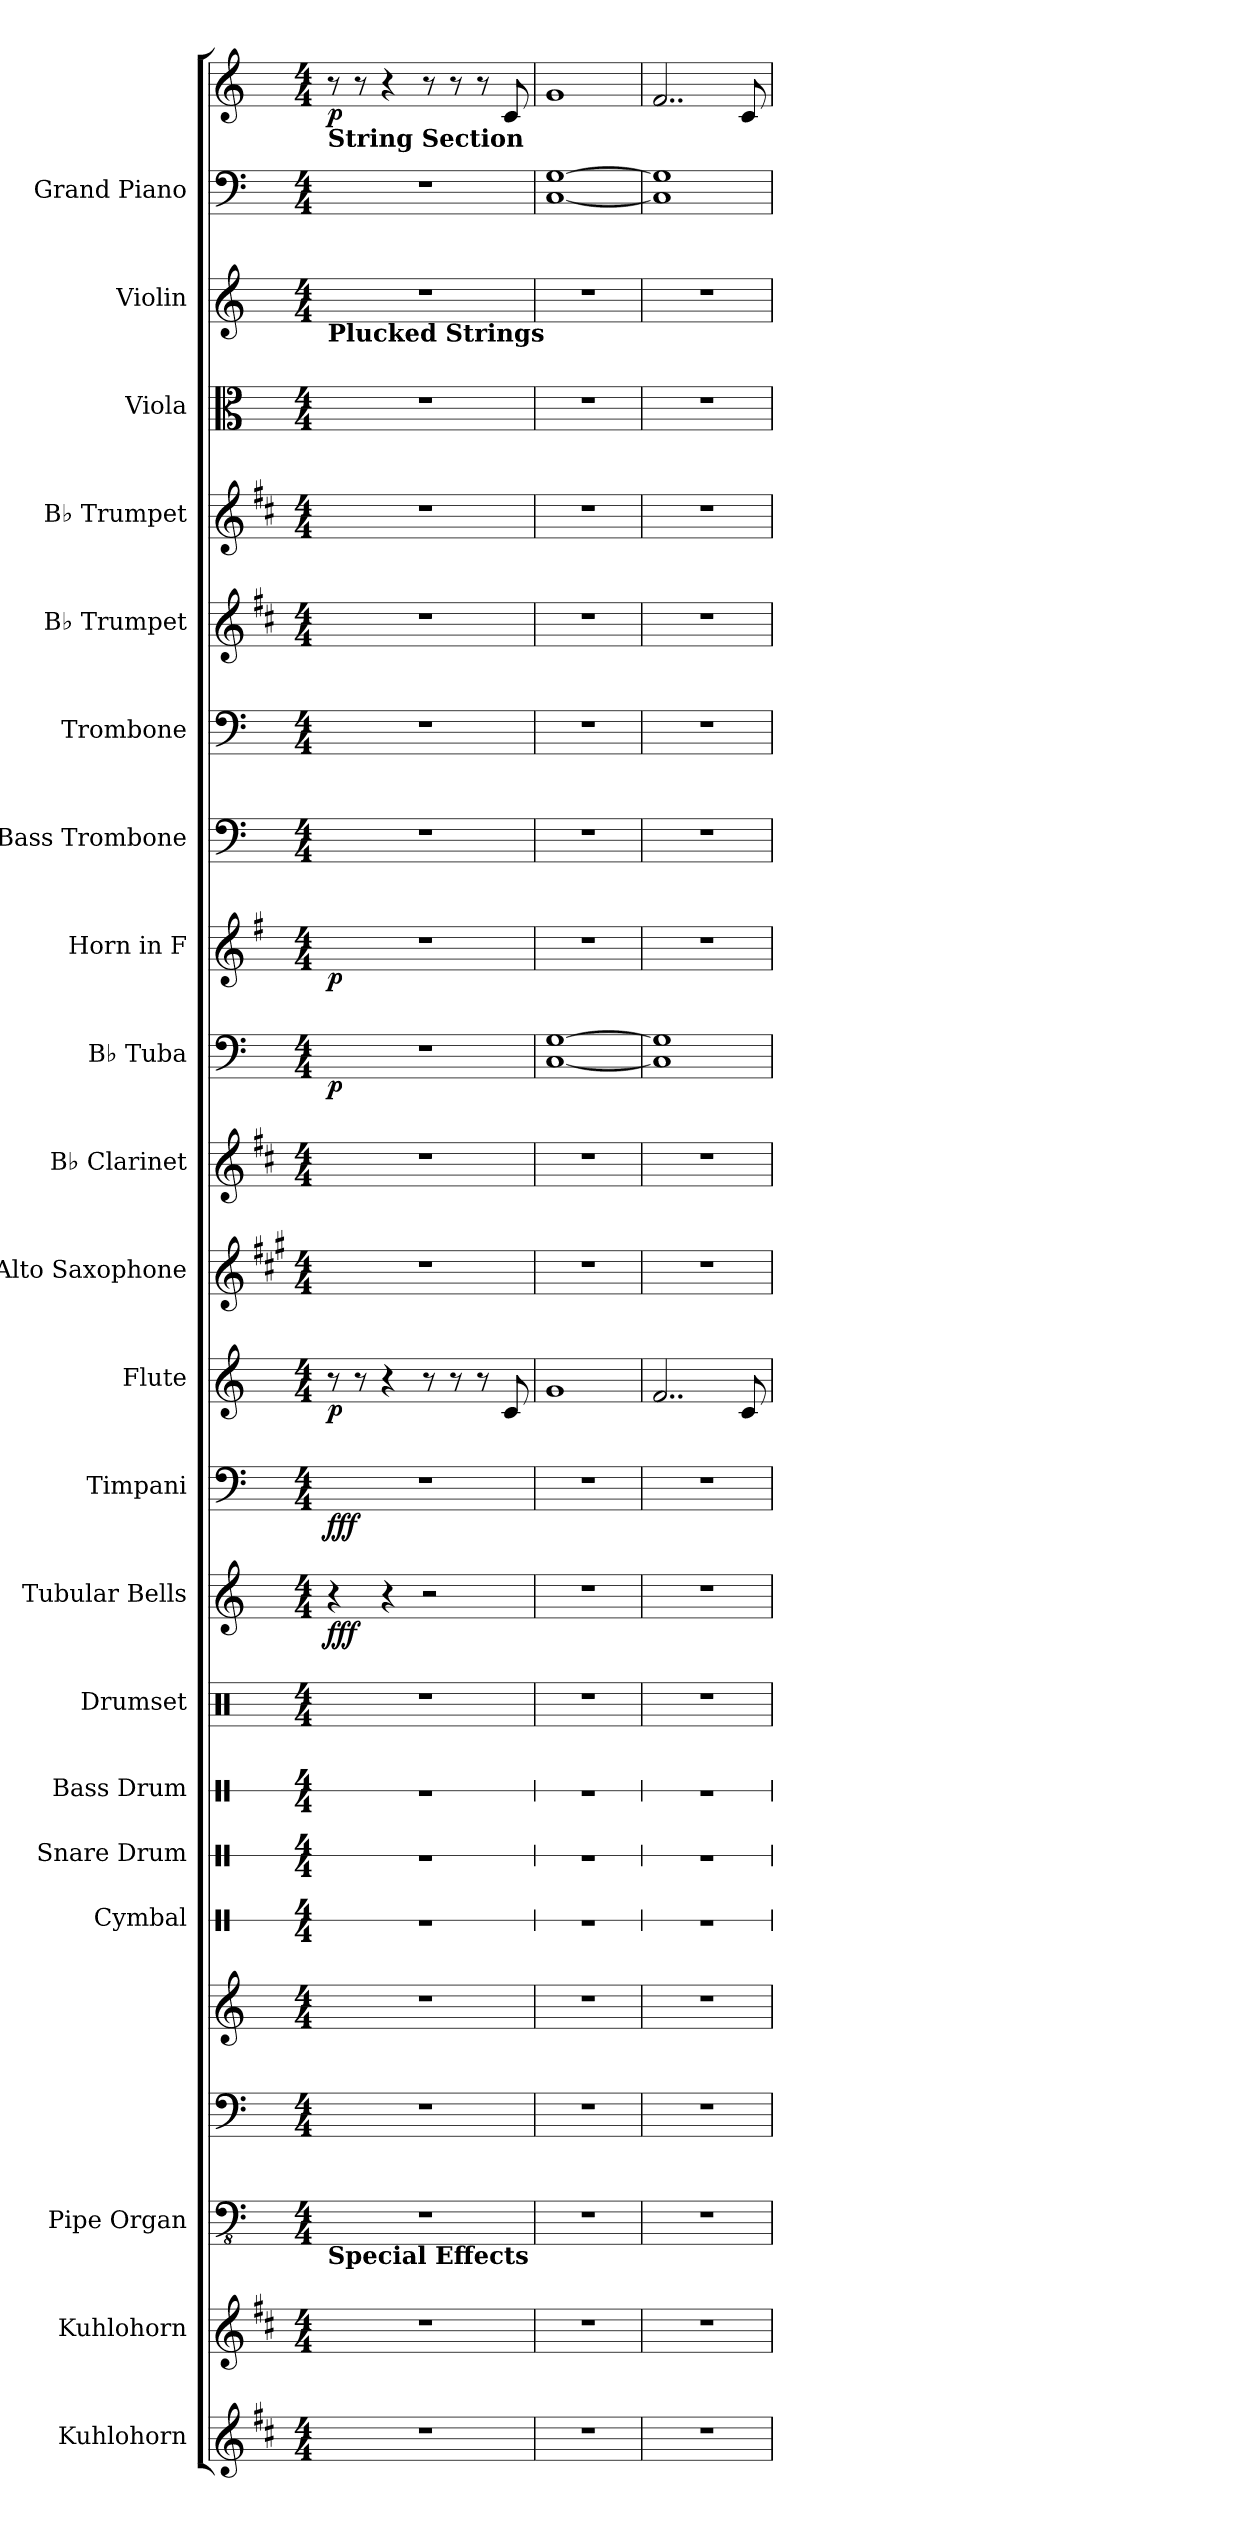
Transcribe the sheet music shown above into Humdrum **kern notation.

**kern	**kern	**kern	**kern	**kern	**kern	**kern	**kern	**kern	**kern	**dynam	**kern	**dynam	**kern	**dynam	**kern	**kern	**kern	**dynam	**kern	**dynam	**kern	**kern	**kern	**kern	**kern	**kern	**kern	**kern	**dynam
*part21	*part20	*part19	*part19	*part19	*part18	*part17	*part16	*part15	*part14	*part14	*part13	*part13	*part12	*part12	*part11	*part10	*part9	*part9	*part8	*part8	*part7	*part6	*part5	*part4	*part3	*part2	*part1	*part1	*part1
*staff24	*staff23	*staff22	*staff21	*staff20	*staff19	*staff18	*staff17	*staff16	*staff15	*staff15	*staff14	*staff14	*staff13	*staff13	*staff12	*staff11	*staff10	*staff10	*staff9	*staff9	*staff8	*staff7	*staff6	*staff5	*staff4	*staff3	*staff2	*staff1	*staff1/2
*I"Kuhlohorn	*I"Kuhlohorn	*I"Pipe Organ	*	*	*I"Cymbal	*I"Snare Drum	*I"Bass Drum	*I"Drumset	*I"Tubular Bells	*	*I"Timpani	*	*I"Flute	*	*I"Alto Saxophone	*I"B♭ Clarinet	*I"B♭ Tuba	*	*I"Horn in F	*	*I"Bass Trombone	*I"Trombone	*I"B♭ Trumpet	*I"B♭ Trumpet	*I"Viola	*I"Violin	*I"Grand Piano	*	*
*	*	*I'Org.	*	*	*I'Cym.	*I'Sn. Dr.	*I'B. Dr.	*I'Drs.	*I'Tu. Be.	*	*I'Timp.	*	*I'Fl.	*	*I'A. Sax.	*I'B♭ Cl.	*I'B♭ Tu.	*	*	*	*I'B. Tbn.	*I'Tbn.	*I'B♭ Tpt.	*I'B♭ Tpt.	*I'Vla.	*I'Vln.	*I'Pno.	*	*
*	*	*	*	*	*stria1	*stria1	*stria1	*	*	*	*	*	*	*	*	*	*	*	*	*	*	*	*	*	*	*	*	*	*
*clefG2	*clefG2	*clefFv4	*clefF4	*clefG2	*clefX	*clefX	*clefX	*clefX	*clefG2	*	*clefF4	*	*clefG2	*	*clefG2	*clefG2	*clefF4	*	*clefG2	*	*clefF4	*clefF4	*clefG2	*clefG2	*clefC3	*clefG2	*clefF4	*clefG2	*
*ITrd1c2	*ITrd1c2	*	*	*	*	*	*	*	*	*	*	*	*	*	*ITrd5c9	*ITrd1c2	*	*	*ITrd4c7	*	*	*	*ITrd1c2	*ITrd1c2	*	*	*	*	*
*k[]	*k[]	*k[]	*k[]	*k[]	*k[]	*k[]	*k[]	*k[]	*k[]	*	*k[]	*	*k[]	*	*k[]	*k[]	*k[]	*	*k[]	*	*k[]	*k[]	*k[]	*k[]	*k[]	*k[]	*k[]	*k[]	*
*M4/4	*M4/4	*M4/4	*M4/4	*M4/4	*M4/4	*M4/4	*M4/4	*M4/4	*M4/4	*	*M4/4	*	*M4/4	*	*M4/4	*M4/4	*M4/4	*	*M4/4	*	*M4/4	*M4/4	*M4/4	*M4/4	*M4/4	*M4/4	*M4/4	*M4/4	*
=1	=1	=1	=1	=1	=1	=1	=1	=1	=1	=1	=1	=1	=1	=1	=1	=1	=1	=1	=1	=1	=1	=1	=1	=1	=1	=1	=1	=1	=1
!	!	!	!	!	!	!	!	!	!	!	!	!	!	!	!	!	!	!	!	!	!	!	!	!	!	!	!	!LO:TX:b:B:t=String Section	!
!	!	!	!	!	!	!	!	!	!	!	!	!	!	!	!	!	!	!	!	!	!	!	!	!	!	!LO:TX:b:B:t=Plucked Strings	!	!	!
!	!	!LO:TX:b:B:t=Special Effects	!	!	!	!	!	!	!	!	!	!	!	!	!	!	!	!	!	!	!	!	!	!	!	!	!	!	!
!	!	!	!	!	!	!	!	!	!	!LO:DY:b	!	!LO:DY:b	!	!LO:DY:b	!	!	!	!LO:DY:b	!	!LO:DY:b	!	!	!	!	!	!	!	!	!LO:DY:b
1r	1r	1r	1r	1r	1r	1r	1r	1r	4r	fff	1r	fff	8r	p	1r	1r	1r	p	1r	p	1r	1r	1r	1r	1r	1r	1r	8r	p
.	.	.	.	.	.	.	.	.	.	.	.	.	8r	.	.	.	.	.	.	.	.	.	.	.	.	.	.	8r	.
*	*	*	*	*	*	*	*	*	*	*	*	*	*	*	*	*	*	*	*	*	*	*	*	*	*	*	*	*MM60	*
.	.	.	.	.	.	.	.	.	4r	.	.	.	4r	.	.	.	.	.	.	.	.	.	.	.	.	.	.	4r	.
.	.	.	.	.	.	.	.	.	2r	.	.	.	8r	.	.	.	.	.	.	.	.	.	.	.	.	.	.	8r	.
.	.	.	.	.	.	.	.	.	.	.	.	.	8r	.	.	.	.	.	.	.	.	.	.	.	.	.	.	8r	.
.	.	.	.	.	.	.	.	.	.	.	.	.	8r	.	.	.	.	.	.	.	.	.	.	.	.	.	.	8r	.
.	.	.	.	.	.	.	.	.	.	.	.	.	8c/	.	.	.	.	.	.	.	.	.	.	.	.	.	.	8c/	.
=2	=2	=2	=2	=2	=2	=2	=2	=2	=2	=2	=2	=2	=2	=2	=2	=2	=2	=2	=2	=2	=2	=2	=2	=2	=2	=2	=2	=2	=2
1r	1r	1r	1r	1r	1r	1r	1r	1r	1r	.	1r	.	1g	.	1r	1r	[1C [1G	.	1r	.	1r	1r	1r	1r	1r	1r	[1C [1G	1g	.
=3	=3	=3	=3	=3	=3	=3	=3	=3	=3	=3	=3	=3	=3	=3	=3	=3	=3	=3	=3	=3	=3	=3	=3	=3	=3	=3	=3	=3	=3
1r	1r	1r	1r	1r	1r	1r	1r	1r	1r	.	1r	.	2..f/	.	1r	1r	1C] 1G]	.	1r	.	1r	1r	1r	1r	1r	1r	1C] 1G]	2..f/	.
.	.	.	.	.	.	.	.	.	.	.	.	.	8c/	.	.	.	.	.	.	.	.	.	.	.	.	.	.	8c/	.
=	=	=	=	=	=	=	=	=	=	=	=	=	=	=	=	=	=	=	=	=	=	=	=	=	=	=	=	=	=
*-	*-	*-	*-	*-	*-	*-	*-	*-	*-	*-	*-	*-	*-	*-	*-	*-	*-	*-	*-	*-	*-	*-	*-	*-	*-	*-	*-	*-	*-
